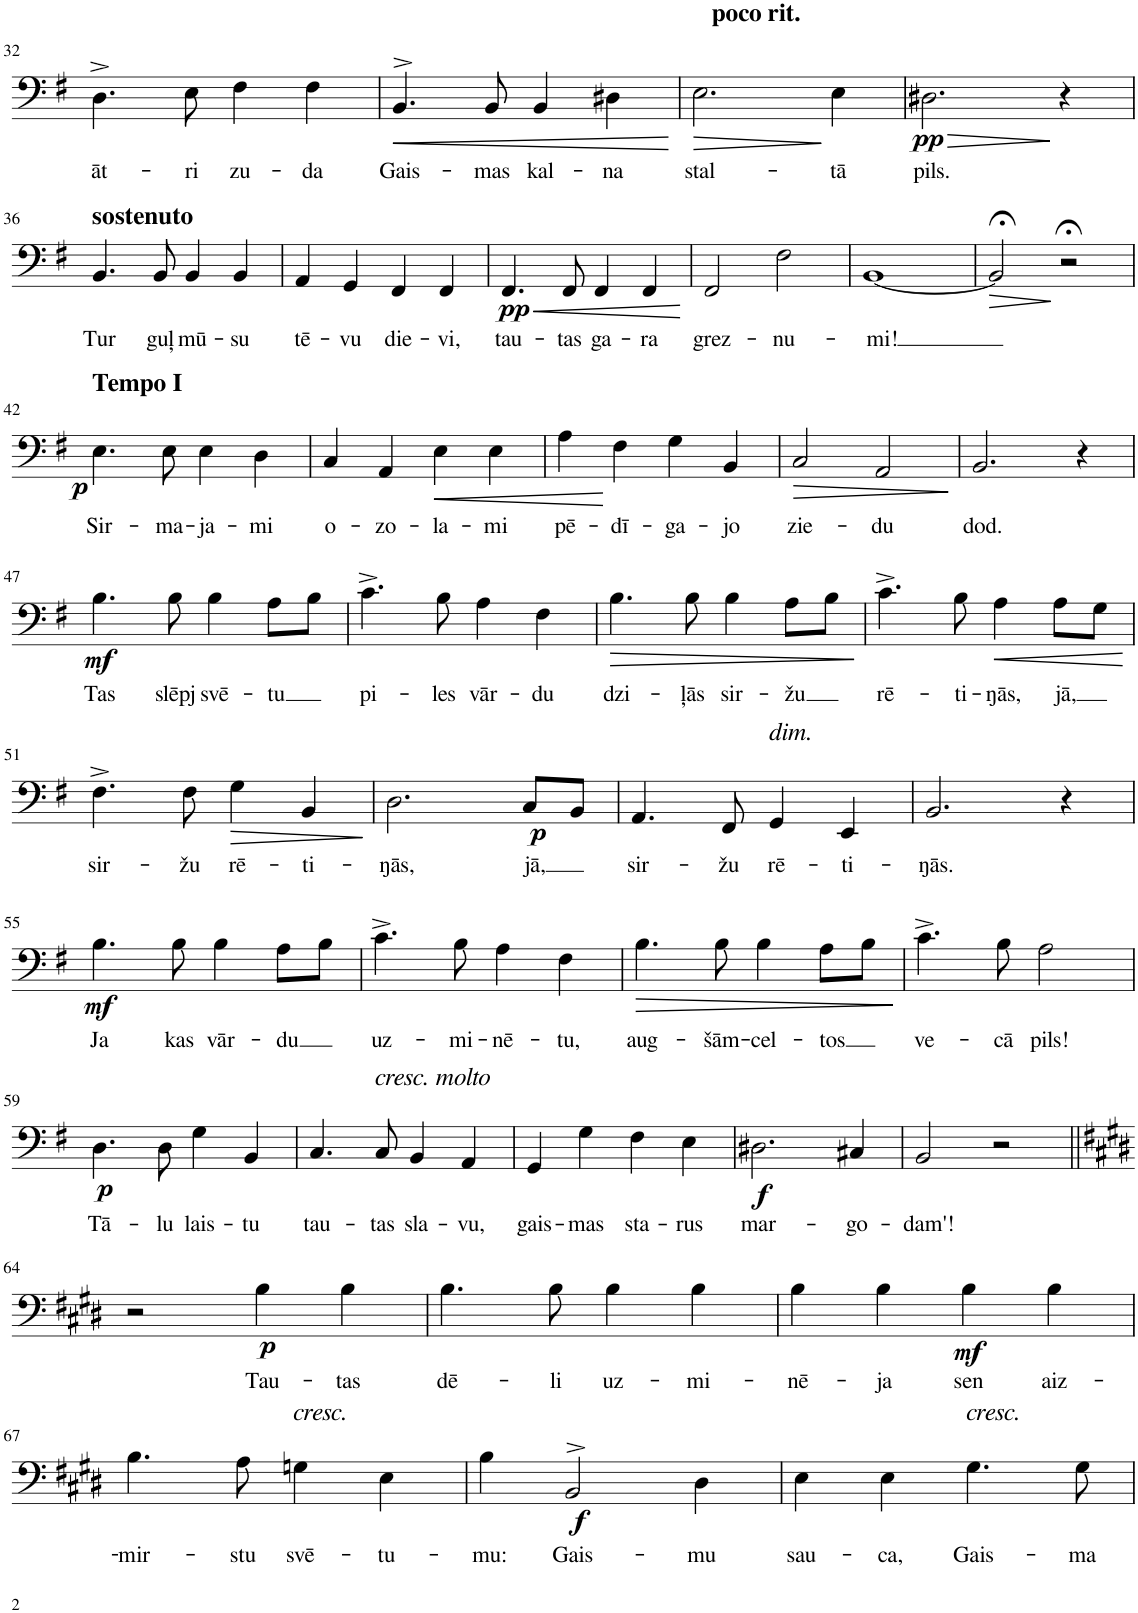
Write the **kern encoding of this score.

**kern	**text	**dynam
*part1	*part1	*part1
*staff1	*staff1	*staff1
*I"Bass	*	*
*I'B.	*	*
!!LO:PB:g=z
*clefF4	*	*
*k[f#]	*	*
*M4/4	*	*
=32	=32	=32
!	!LO:LY:b	!
4.D^\	āt-	.
!	!LO:LY:b	!
8E\	-ri	.
!	!LO:LY:b	!
4F#\	zu-	.
!	!LO:LY:b	!
4F#\	-da	.
=33	=33	=33
!	!LO:LY:b	!LO:HP:b
4.BB^>/	Gais-	<
!	!LO:LY:b	!
8BB/	-mas	.
!	!LO:LY:b	!
4BB/	kal-	.
!	!LO:LY:b	!
4D#X\	-na	.
.	.	[
=34	=34	=34
!LO:TX:a:B:t=poco rit.	!	!
!	!LO:LY:b	!LO:HP:b
2.E\	stal-	>
!	!LO:LY:b	!
4E\	-tā	]
=35	=35	=35
!	!LO:LY:b	!LO:HP:b
!	!	!LO:DY:n=1:b
2.D#X\	pils.	> pp
4r	.	]
!!LO:LB:g=z
=36	=36	=36
!LO:TX:a:B:t=sostenuto	!	!
!	!LO:LY:b	!
4.BB/	Tur	.
!	!LO:LY:b	!
8BB/	guļ	.
!	!LO:LY:b	!
4BB/	mū-	.
!	!LO:LY:b	!
4BB/	-su	.
=37	=37	=37
!	!LO:LY:b	!
4AA/	tē-	.
!	!LO:LY:b	!
4GG/	-vu	.
!	!LO:LY:b	!
4FF#/	die-	.
!	!LO:LY:b	!
4FF#/	-vi,	.
=38	=38	=38
!	!LO:LY:b	!LO:HP:b
!	!	!LO:DY:n=1:b
4.FF#/	tau-	< pp
!	!LO:LY:b	!
8FF#/	-tas	.
!	!LO:LY:b	!
4FF#/	ga-	.
!	!LO:LY:b	!
4FF#/	-ra	.
.	.	[
=39	=39	=39
!	!LO:LY:b	!
2FF#/	grez-	.
!	!LO:LY:b	!
2F#\	-nu-	.
=40	=40	=40
!	!LO:LY:b	!
[1BB	-mi!	.
=41	=41	=41
!	!	!LO:HP:b
2BB;</]	.	>
2r;<	.	]
!!LO:LB:g=z
=42	=42	=42
!LO:TX:a:B:t=Tempo I	!	!
!	!LO:LY:b	!LO:DY:b
4.E\	Sir-	p
!	!LO:LY:b	!
8E\	-ma-	.
!	!LO:LY:b	!
4E\	-ja-	.
!	!LO:LY:b	!
4D\	-mi	.
=43	=43	=43
!	!LO:LY:b	!
4C/	o-	.
!	!LO:LY:b	!
4AA/	-zo-	.
!	!LO:LY:b	!LO:HP:b
4E\	-la-	<
!	!LO:LY:b	!
4E\	-mi	.
=44	=44	=44
!	!LO:LY:b	!
4A\	pē-	.
!	!LO:LY:b	!
4F#\	-dī-	[
!	!LO:LY:b	!
4G\	-ga-	.
!	!LO:LY:b	!
4BB/	-jo	.
=45	=45	=45
!	!LO:LY:b	!LO:HP:b
2C/	zie-	>
!	!LO:LY:b	!
2AA/	-du	.
.	.	]
=46	=46	=46
!	!LO:LY:b	!
2.BB/	dod.	.
4r	.	.
!!LO:LB:g=z
=47	=47	=47
!	!LO:LY:b	!LO:DY:b
4.B\	Tas	mf
!	!LO:LY:b	!
8B\	slēpj	.
!	!LO:LY:b	!
4B\	svē-	.
!	!LO:LY:b	!
8A\L	-tu	.
8B\J	.	.
=48	=48	=48
!	!LO:LY:b	!
4.c^\	pi-	.
!	!LO:LY:b	!
8B\	-les	.
!	!LO:LY:b	!
4A\	vār-	.
!	!LO:LY:b	!
4F#\	-du	.
=49	=49	=49
!	!LO:LY:b	!LO:HP:b
4.B\	dzi-	>
!	!LO:LY:b	!
8B\	-ļās	.
!	!LO:LY:b	!
4B\	sir-	.
!	!LO:LY:b	!
8A\L	-žu	.
8B\J	.	.
.	.	]
=50	=50	=50
!	!LO:LY:b	!
4.c^\	rē-	.
!	!LO:LY:b	!
8B\	-ti-	.
!	!LO:LY:b	!LO:HP:b
4A\	-ŋās,	<
!	!LO:LY:b	!
8A\L	jā,	.
8G\J	.	.
.	.	[
!!LO:LB:g=z
=51	=51	=51
!	!LO:LY:b	!
4.F#^\	sir-	.
!	!LO:LY:b	!
8F#\	-žu	.
!	!LO:LY:b	!LO:HP:b
4G\	rē-	>
!	!LO:LY:b	!
4BB/	-ti-	.
.	.	]
=52	=52	=52
!	!LO:LY:b	!
2.D\	-ŋās,	.
!	!LO:LY:b	!LO:DY:b
8C/L	jā,	p
8BB/J	.	.
=53	=53	=53
!	!LO:LY:b	!
4.AA/	sir-	.
!	!LO:LY:b	!
8FF#/	-žu	.
!LO:TX:a:i:t=dim.	!	!
!	!LO:LY:b	!
4GG/	rē-	.
!	!LO:LY:b	!
4EE/	-ti-	.
=54	=54	=54
!	!LO:LY:b	!
2.BB/	-ŋās.	.
4r	.	.
!!LO:LB:g=z
=55	=55	=55
!	!LO:LY:b	!LO:DY:b
4.B\	Ja	mf
!	!LO:LY:b	!
8B\	kas	.
!	!LO:LY:b	!
4B\	vār-	.
!	!LO:LY:b	!
8A\L	-du	.
8B\J	.	.
=56	=56	=56
!	!LO:LY:b	!
4.c^\	uz-	.
!	!LO:LY:b	!
8B\	-mi-	.
!	!LO:LY:b	!
4A\	-nē-	.
!	!LO:LY:b	!
4F#\	-tu,	.
=57	=57	=57
!	!LO:LY:b	!LO:HP:b
4.B\	aug-	>
!	!LO:LY:b	!
8B\	-šām-	.
!	!LO:LY:b	!
4B\	-cel-	.
!	!LO:LY:b	!
8A\L	-tos	.
8B\J	.	.
.	.	]
=58	=58	=58
!	!LO:LY:b	!
4.c^\	ve-	.
!	!LO:LY:b	!
8B\	-cā	.
!	!LO:LY:b	!
2A\	pils!	.
!!LO:LB:g=z
=59	=59	=59
!	!LO:LY:b	!LO:DY:b
4.D\	Tā-	p
!	!LO:LY:b	!
8D\	-lu	.
!	!LO:LY:b	!
4G\	lais-	.
!	!LO:LY:b	!
4BB/	-tu	.
=60	=60	=60
!	!LO:LY:b	!
4.C/	tau-	.
!LO:TX:a:i:t=cresc. molto	!	!
!	!LO:LY:b	!
8C/	-tas	.
!	!LO:LY:b	!
4BB/	sla-	.
!	!LO:LY:b	!
4AA/	-vu,	.
=61	=61	=61
!	!LO:LY:b	!
4GG/	gais-	.
!	!LO:LY:b	!
4G\	-mas	.
!	!LO:LY:b	!
4F#\	sta-	.
!	!LO:LY:b	!
4E\	-rus	.
=62	=62	=62
!	!LO:LY:b	!LO:DY:b
2.D#X\	mar-	f
!	!LO:LY:b	!
4C#X/	-go-	.
=63	=63	=63
!	!LO:LY:b	!
2BB/	-dam'!	.
2r	.	.
!!LO:LB:g=z
=64||	=64||	=64||
*k[f#c#g#d#]	*	*
2r	.	.
!	!LO:LY:b	!LO:DY:b
4B\	Tau-	p
!	!LO:LY:b	!
4B\	-tas	.
=65	=65	=65
!	!LO:LY:b	!
4.B\	dē-	.
!	!LO:LY:b	!
8B\	-li	.
!	!LO:LY:b	!
4B\	uz-	.
!	!LO:LY:b	!
4B\	-mi-	.
=66	=66	=66
!	!LO:LY:b	!
4B\	-nē-	.
!	!LO:LY:b	!
4B\	-ja	.
!	!LO:LY:b	!LO:DY:b
4B\	sen	mf
!	!LO:LY:b	!
4B\	aiz-	.
!!LO:LB:g=z
=67	=67	=67
!	!LO:LY:b	!
4.B\	-mir-	.
!	!LO:LY:b	!
8A\	-stu	.
!LO:TX:a:i:t=cresc.	!	!
!	!LO:LY:b	!
4Gn\	svē-	.
!	!LO:LY:b	!
4E\	-tu-	.
=68	=68	=68
!	!LO:LY:b	!
4B\	-mu:	.
!	!LO:LY:b	!LO:DY:b
2BB^>/	Gais-	f
!	!LO:LY:b	!
4D#\	-mu	.
=69	=69	=69
!	!LO:LY:b	!
4E\	sau-	.
!	!LO:LY:b	!
4E\	-ca,	.
!LO:TX:a:i:t=cresc.	!	!
!	!LO:LY:b	!
4.G#\	Gais-	.
!	!LO:LY:b	!
8G#\	-ma	.
=	=	=
*-	*-	*-
